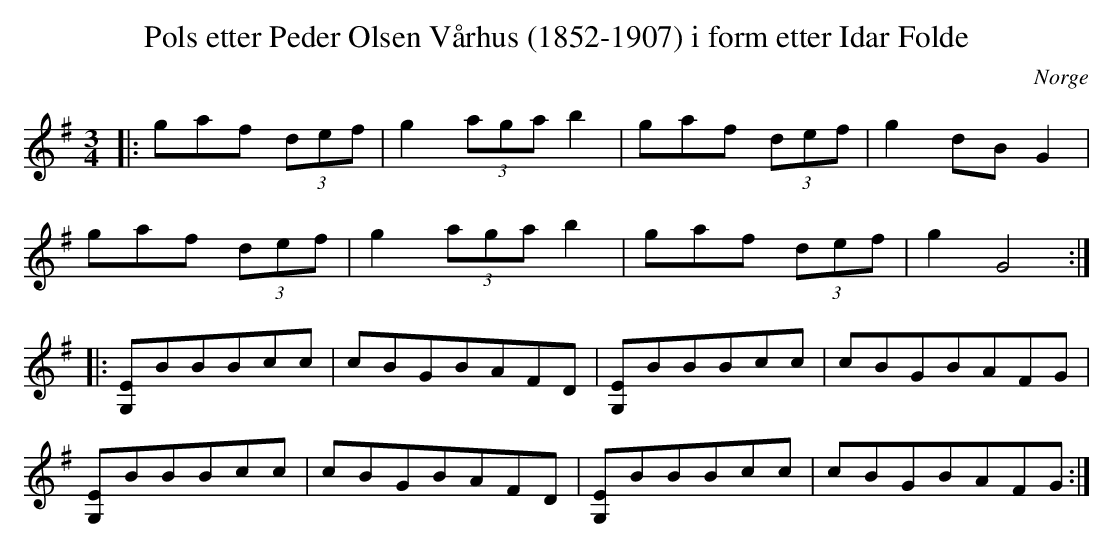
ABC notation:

X:1
T:Pols etter Peder Olsen Vårhus (1852-1907) i form etter Idar Folde
O:Norge
M:3/4
L:1/8
K:G
|: gaf (3def | g2 (3aga b2 | gaf (3def | g2 dB G2 |
   gaf (3def | g2 (3aga b2 | gaf (3def | g2 G4 :|
|: [G,E]BBBcc | cBGBAFD | [G,E]BBBcc | cBGBAFG  |
   [G,E]BBBcc | cBGBAFD | [G,E]BBBcc | cBGBAFG :|
